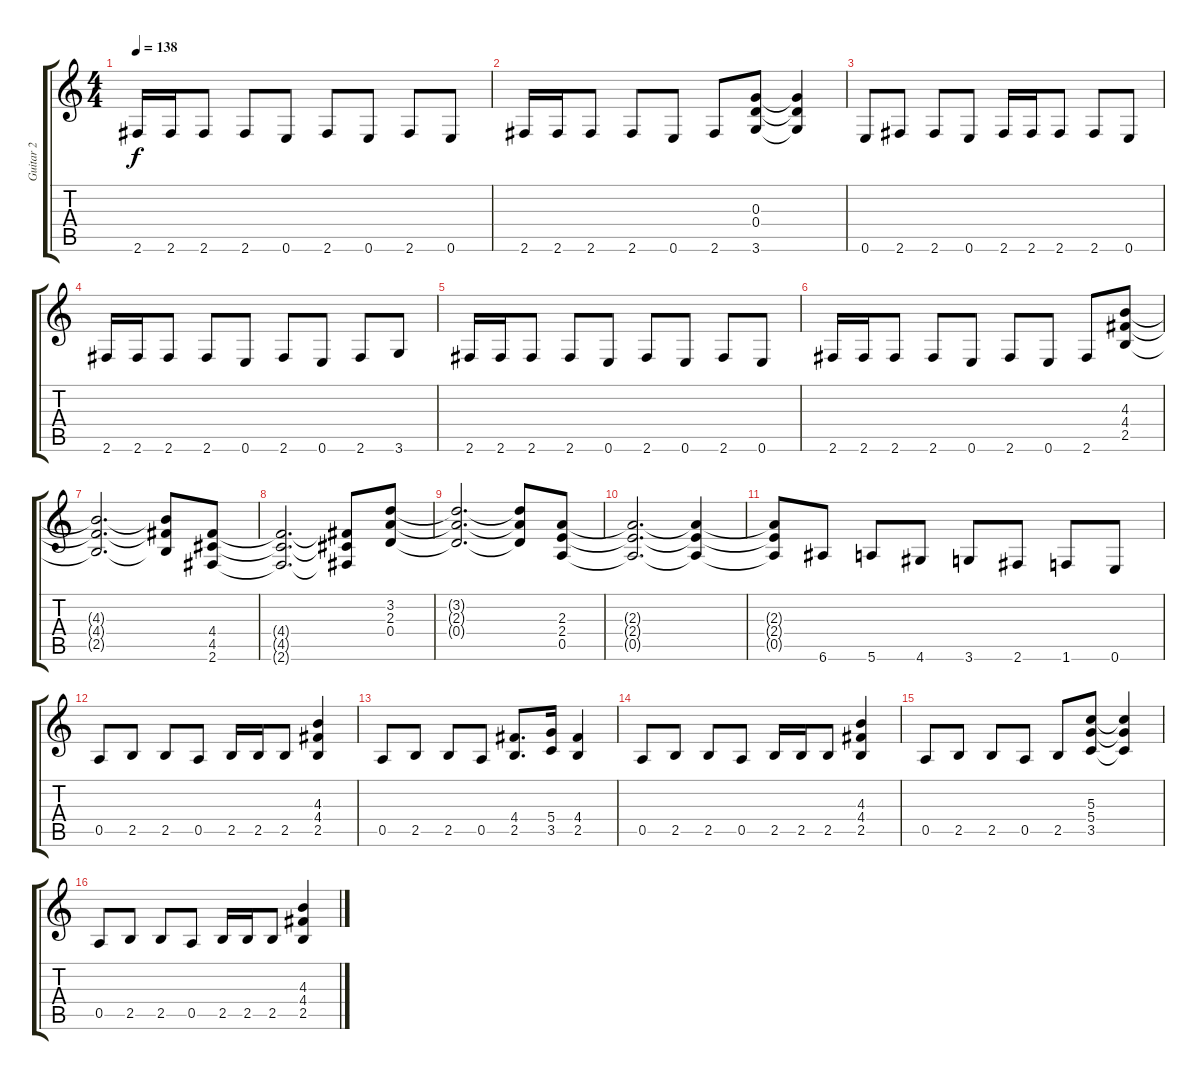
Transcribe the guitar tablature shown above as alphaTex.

\track ("Guitar 2" "Guitar 2") {instrument distortionguitar}
\staff {score tabs}
\tuning (E4 B3 G3 D3 A2 E2) {hide}
\ts (4 4)
\tempo 138
\clef g2
\ks c
2.6.16{dy f} 2.6.16 2.6.8 2.6.8 0.6.8 2.6.8 0.6.8 2.6.8 0.6.8 |
2.6.16 2.6.16 2.6.8 2.6.8 0.6.8 2.6.8 (0.3 0.4 3.6).8 (0.3{t} 0.4{t} 3.6{t}).4 |
0.6.8 2.6.8 2.6.8 0.6.8 2.6.16 2.6.16 2.6.8 2.6.8 0.6.8 |
2.6.16 2.6.16 2.6.8 2.6.8 0.6.8 2.6.8 0.6.8 2.6.8 3.6.8 |
2.6.16 2.6.16 2.6.8 2.6.8 0.6.8 2.6.8 0.6.8 2.6.8 0.6.8 |
2.6.16 2.6.16 2.6.8 2.6.8 0.6.8 2.6.8 0.6.8 2.6.8 (4.3 4.4 2.5).8 |
(4.3{t} 4.4{t} 2.5{t}).2{d} (4.3{t} 4.4{t} 2.5{t}).8 (4.4 4.5 2.6).8 |
(4.4{t} 4.5{t} 2.6{t}).2{d} (4.4{t} 4.5{t} 2.6{t}).8 (3.2 2.3 0.4).8 |
(3.2{t} 2.3{t} 0.4{t}).2{d} (3.2{t} 2.3{t} 0.4{t}).8 (2.3 2.4 0.5).8 |
(2.3{t} 2.4{t} 0.5{t}).2{d} (2.3{t} 2.4{t} 0.5{t}).4 |
(2.3{t} 2.4{t} 0.5{t}).8 6.6.8 5.6.8 4.6.8 3.6.8 2.6.8 1.6.8 0.6.8 |
0.5.8 2.5.8 2.5.8 0.5.8 2.5.16 2.5.16 2.5.8 (4.3 4.4 2.5).4 |
0.5.8 2.5.8 2.5.8 0.5.8 (4.4 2.5).8{d} (5.4 3.5).16 (4.4 2.5).4 |
0.5.8 2.5.8 2.5.8 0.5.8 2.5.16 2.5.16 2.5.8 (4.3 4.4 2.5).4 |
0.5.8 2.5.8 2.5.8 0.5.8 2.5.8 (5.3 5.4 3.5).8 (5.3{t} 5.4{t} 3.5{t}).4 |
0.5.8 2.5.8 2.5.8 0.5.8 2.5.16 2.5.16 2.5.8 (4.3 4.4 2.5).4
